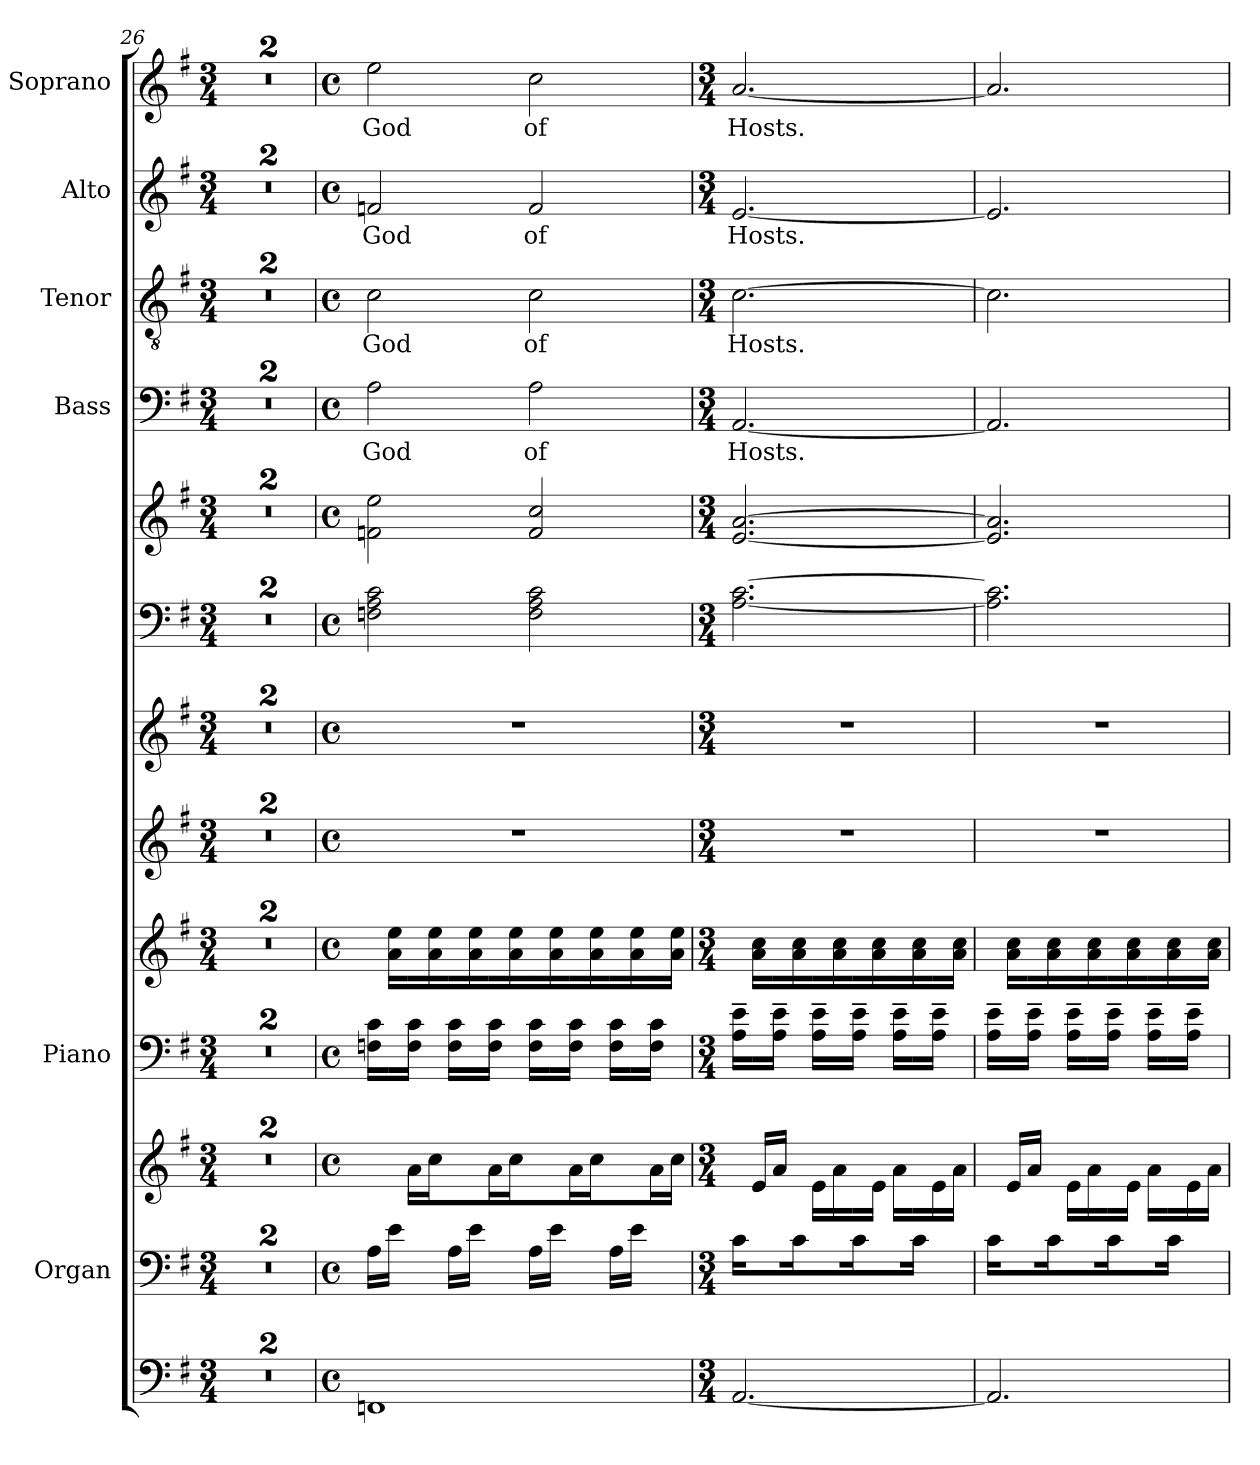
**kern	**kern	**kern	**kern	**kern	**kern	**kern	**kern	**kern	**kern	**text	**kern	**text	**kern	**text	**kern	**text
*part10	*part9	*part9	*part8	*part8	*part7	*part6	*part5	*part5	*part4	*part4	*part3	*part3	*part2	*part2	*part1	*part1
*staff13	*staff12	*staff11	*staff10	*staff9	*staff8	*staff7	*staff6	*staff5	*staff4	*staff4	*staff3	*staff3	*staff2	*staff2	*staff1	*staff1
*	*I"Organ	*	*I"Piano	*	*	*	*	*	*I"Bass	*	*I"Tenor	*	*I"Alto	*	*I"Soprano	*
*	*	*	*	*	*	*	*	*	*I'B	*	*I'T	*	*I'A	*	*I'S	*
*clefF4	*clefF4	*clefG2	*clefF4	*clefG2	*clefG2	*clefG2	*clefF4	*clefG2	*clefF4	*	*clefGv2	*	*clefG2	*	*clefG2	*
*k[f#]	*k[f#]	*k[f#]	*k[f#]	*k[f#]	*k[f#]	*k[f#]	*k[f#]	*k[f#]	*k[f#]	*	*k[f#]	*	*k[f#]	*	*k[f#]	*
*G:	*G:	*G:	*G:	*G:	*G:	*G:	*G:	*G:	*G:	*	*G:	*	*G:	*	*G:	*
*M3/4	*M3/4	*M3/4	*M3/4	*M3/4	*M3/4	*M3/4	*M3/4	*M3/4	*M3/4	*	*M3/4	*	*M3/4	*	*M3/4	*
=26	=26	=26	=26	=26	=26	=26	=26	=26	=26	=26	=26	=26	=26	=26	=26	=26
2.r	2.r	2.r	2.r	2.r	2.r	2.r	2.r	2.r	2.r	.	2.r	.	2.r	.	2.r	.
=27	=27	=27	=27	=27	=27	=27	=27	=27	=27	=27	=27	=27	=27	=27	=27	=27
2.r	2.r	2.r	2.r	2.r	2.r	2.r	2.r	2.r	2.r	.	2.r	.	2.r	.	2.r	.
!!LO:PB:g=z
=28	=28	=28	=28	=28	=28	=28	=28	=28	=28	=28	=28	=28	=28	=28	=28	=28
*M4/4	*M4/4	*M4/4	*M4/4	*M4/4	*M4/4	*M4/4	*M4/4	*M4/4	*M4/4	*	*M4/4	*	*M4/4	*	*M4/4	*
*met(c)	*met(c)	*met(c)	*met(c)	*met(c)	*met(c)	*met(c)	*met(c)	*met(c)	*met(c)	*	*met(c)	*	*met(c)	*	*met(c)	*
!	!	!	!	!	!	!	!	!	!	!LO:LY:b	!	!LO:LY:b	!	!LO:LY:b	!	!LO:LY:b
1FFn	16A\LL	8ryy	16Fn\ 16c\LL	16ryy	1r	1r	2Fn\ 2A\ 2c\	2fn\ 2ee\	2A\	God	2c\	God	2fn/	God	2ee\	God
.	16e\JJ	.	16ryy	16a\ 16ee\LL	.	.	.	.	.	.	.	.	.	.	.	.
.	8ryy	16a\LL	16F\ 16c\JJ	16ryy	.	.	.	.	.	.	.	.	.	.	.	.
.	.	16cc\	16ryy	16a\ 16ee\	.	.	.	.	.	.	.	.	.	.	.	.
.	16A\LL	8ryy	16F\ 16c\LL	16ryy	.	.	.	.	.	.	.	.	.	.	.	.
.	16e\JJ	.	16ryy	16a\ 16ee\	.	.	.	.	.	.	.	.	.	.	.	.
.	8ryy	16a\	16F\ 16c\JJ	16ryy	.	.	.	.	.	.	.	.	.	.	.	.
.	.	16cc\	16ryy	16a\ 16ee\	.	.	.	.	.	.	.	.	.	.	.	.
!	!	!	!	!	!	!	!	!	!	!LO:LY:b	!	!LO:LY:b	!	!LO:LY:b	!	!LO:LY:b
.	16A\LL	8ryy	16F\ 16c\LL	16ryy	.	.	2F\ 2A\ 2c\	2f/ 2cc/	2A\	of	2c\	of	2f/	of	2cc\	of
.	16e\JJ	.	16ryy	16a\ 16ee\	.	.	.	.	.	.	.	.	.	.	.	.
.	8ryy	16a\	16F\ 16c\JJ	16ryy	.	.	.	.	.	.	.	.	.	.	.	.
.	.	16cc\	16ryy	16a\ 16ee\	.	.	.	.	.	.	.	.	.	.	.	.
.	16A\LL	8ryy	16F\ 16c\LL	16ryy	.	.	.	.	.	.	.	.	.	.	.	.
.	16e\JJ	.	16ryy	16a\ 16ee\	.	.	.	.	.	.	.	.	.	.	.	.
.	8ryy	16a\	16F\ 16c\JJ	16ryy	.	.	.	.	.	.	.	.	.	.	.	.
.	.	16cc\JJ	16ryy	16a\ 16ee\JJ	.	.	.	.	.	.	.	.	.	.	.	.
=29	=29	=29	=29	=29	=29	=29	=29	=29	=29	=29	=29	=29	=29	=29	=29	=29
*M3/4	*M3/4	*M3/4	*M3/4	*M3/4	*M3/4	*M3/4	*M3/4	*M3/4	*M3/4	*	*M3/4	*	*M3/4	*	*M3/4	*
!	!	!	!	!	!	!	!	!	!	!LO:LY:b	!	!LO:LY:b	!	!LO:LY:b	!	!LO:LY:b
[<2.AA/	16c\LL	16ryy	16A\~> 16e\~>LL	16ryy	2.r	2.r	[<2.A\ [>2.c\	[<2.e/ [>2.a/	[<2.AA/	Hosts.	[>2.c\	Hosts.	[<2.e/	Hosts.	[<2.a/	Hosts.
.	8ryy	16e/LL	16ryy	16a\ 16cc\LL	.	.	.	.	.	.	.	.	.	.	.	.
.	.	16a/JJ	16A\~> 16e\~>JJ	16ryy	.	.	.	.	.	.	.	.	.	.	.	.
.	16c\	16ryy	16ryy	16a\ 16cc\	.	.	.	.	.	.	.	.	.	.	.	.
.	8ryy	16e\LL	16A\~> 16e\~>LL	16ryy	.	.	.	.	.	.	.	.	.	.	.	.
.	.	16a\	16ryy	16a\ 16cc\	.	.	.	.	.	.	.	.	.	.	.	.
.	16c\	16ryy	16A\~> 16e\~>JJ	16ryy	.	.	.	.	.	.	.	.	.	.	.	.
.	8ryy	16e\JJ	16ryy	16a\ 16cc\	.	.	.	.	.	.	.	.	.	.	.	.
.	.	16a\LL	16A\~> 16e\~>LL	16ryy	.	.	.	.	.	.	.	.	.	.	.	.
.	16c\JJ	16ryy	16ryy	16a\ 16cc\	.	.	.	.	.	.	.	.	.	.	.	.
.	8ryy	16e\	16A\~> 16e\~>JJ	16ryy	.	.	.	.	.	.	.	.	.	.	.	.
.	.	16a\JJ	16ryy	16a\ 16cc\JJ	.	.	.	.	.	.	.	.	.	.	.	.
=30	=30	=30	=30	=30	=30	=30	=30	=30	=30	=30	=30	=30	=30	=30	=30	=30
2.AA/]	16c\LL	16ryy	16A\~> 16e\~>LL	16ryy	2.r	2.r	2.A\] 2.c\]	2.e/] 2.a/]	2.AA/]	.	2.c\]	.	2.e/]	.	2.a/]	.
.	8ryy	16e/LL	16ryy	16a\ 16cc\LL	.	.	.	.	.	.	.	.	.	.	.	.
.	.	16a/JJ	16A\~> 16e\~>JJ	16ryy	.	.	.	.	.	.	.	.	.	.	.	.
.	16c\	16ryy	16ryy	16a\ 16cc\	.	.	.	.	.	.	.	.	.	.	.	.
.	8ryy	16e\LL	16A\~> 16e\~>LL	16ryy	.	.	.	.	.	.	.	.	.	.	.	.
.	.	16a\	16ryy	16a\ 16cc\	.	.	.	.	.	.	.	.	.	.	.	.
.	16c\	16ryy	16A\~> 16e\~>JJ	16ryy	.	.	.	.	.	.	.	.	.	.	.	.
.	8ryy	16e\JJ	16ryy	16a\ 16cc\	.	.	.	.	.	.	.	.	.	.	.	.
.	.	16a\LL	16A\~> 16e\~>LL	16ryy	.	.	.	.	.	.	.	.	.	.	.	.
.	16c\JJ	16ryy	16ryy	16a\ 16cc\	.	.	.	.	.	.	.	.	.	.	.	.
.	8ryy	16e\	16A\~> 16e\~>JJ	16ryy	.	.	.	.	.	.	.	.	.	.	.	.
.	.	16a\JJ	16ryy	16a\ 16cc\JJ	.	.	.	.	.	.	.	.	.	.	.	.
=	=	=	=	=	=	=	=	=	=	=	=	=	=	=	=	=
*-	*-	*-	*-	*-	*-	*-	*-	*-	*-	*-	*-	*-	*-	*-	*-	*-
